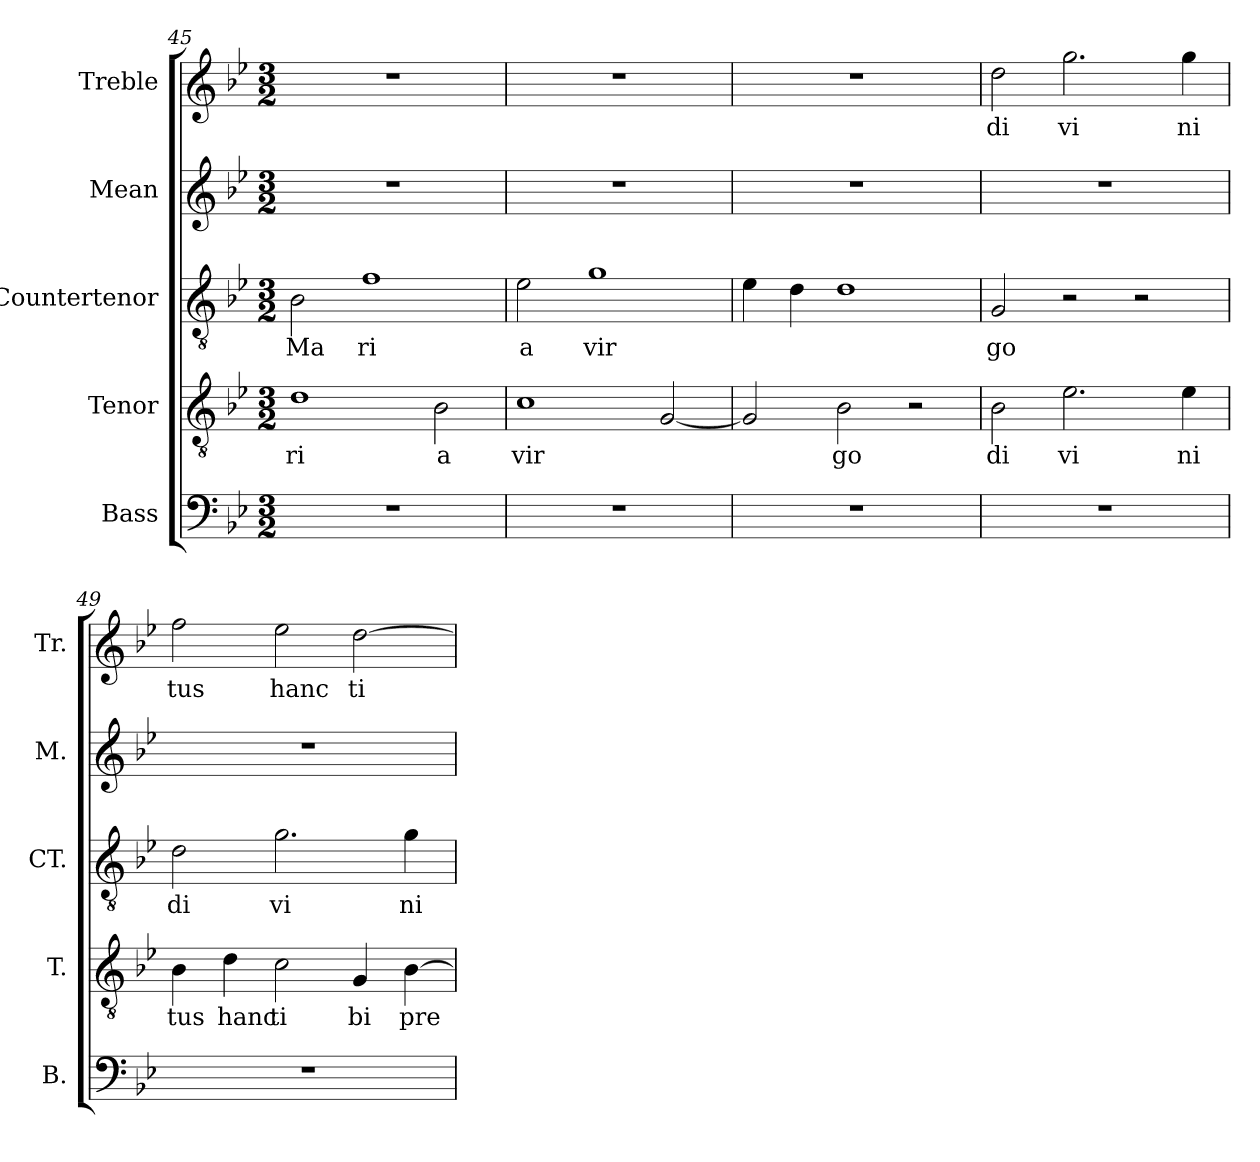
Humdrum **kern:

**kern	**kern	**text	**kern	**text	**kern	**kern	**text
*part5	*part4	*part4	*part3	*part3	*part2	*part1	*part1
*staff5	*staff4	*staff4	*staff3	*staff3	*staff2	*staff1	*staff1
*I"Bass	*I"Tenor	*	*I"Countertenor	*	*I"Mean	*I"Treble	*
*I'B.	*I'T.	*	*I'CT.	*	*I'M.	*I'Tr.	*
*clefF4	*clefGv2	*	*clefGv2	*	*clefG2	*clefG2	*
*	*ITrd7c12	*	*ITrd7c12	*	*	*	*
*k[b-e-]	*k[b-e-]	*	*k[b-e-]	*	*k[b-e-]	*k[b-e-]	*
*g:	*g:	*	*g:	*	*g:	*g:	*
*M3/2	*M3/2	*	*M3/2	*	*M3/2	*M3/2	*
=45	=45	=45	=45	=45	=45	=45	=45
!LO:N:vis=1	!	!	!	!	!	!	!
!	!	!LO:LY:b:color=#000000	!	!	!	!	!
!	!	!	!	!LO:LY:b:color=#000000	!LO:N:vis=1	!LO:N:vis=1	!
1.r	1Di	ri	2BB-i\	Ma	1.r	1.r	.
!	!	!	!	!LO:LY:b:color=#000000	!	!	!
.	.	.	1Fi	ri	.	.	.
!	!	!LO:LY:b:color=#000000	!	!	!	!	!
.	2BB-i\	a	.	.	.	.	.
=46	=46	=46	=46	=46	=46	=46	=46
!LO:N:vis=1	!	!	!	!	!	!	!
!	!	!LO:LY:b:color=#000000	!	!	!	!	!
!	!	!	!	!LO:LY:b:color=#000000	!LO:N:vis=1	!LO:N:vis=1	!
1.r	1Ci	vir	2E-i\	a	1.r	1.r	.
!	!	!	!	!LO:LY:b:color=#000000	!	!	!
.	.	.	1Gi	vir	.	.	.
.	[<2GGi/	.	.	.	.	.	.
=47	=47	=47	=47	=47	=47	=47	=47
!LO:N:vis=1	!	!	!	!	!LO:N:vis=1	!LO:N:vis=1	!
1.r	2GGi/]	.	4E-i\	.	1.r	1.r	.
.	.	.	4Di\	.	.	.	.
!	!	!LO:LY:b:color=#000000	!	!	!	!	!
.	2BB-i\	go	1Di	.	.	.	.
.	2r	.	.	.	.	.	.
=48	=48	=48	=48	=48	=48	=48	=48
!LO:N:vis=1	!	!	!	!	!	!	!
!	!	!LO:LY:b:color=#000000	!	!	!	!	!
!	!	!	!	!LO:LY:b:color=#000000	!LO:N:vis=1	!	!
!	!	!	!	!	!	!	!LO:LY:b:color=#000000
1.r	2BB-i\	di	2GGi/	go	1.r	2ddi\	di
!	!	!LO:LY:b:color=#000000	!	!	!	!	!
!	!	!	!	!	!	!	!LO:LY:b:color=#000000
.	2.E-i\	vi	2r	.	.	2.ggi\	vi
.	.	.	2r	.	.	.	.
!	!	!LO:LY:b:color=#000000	!	!	!	!	!
!	!	!	!	!	!	!	!LO:LY:b:color=#000000
.	4E-i\	ni	.	.	.	4ggi\	ni
!!LO:LB:g=z
=49	=49	=49	=49	=49	=49	=49	=49
!LO:N:vis=1	!	!	!	!	!	!	!
!	!	!LO:LY:b:color=#000000	!	!	!	!	!
!	!	!	!	!LO:LY:b:color=#000000	!LO:N:vis=1	!	!
!	!	!	!	!	!	!	!LO:LY:b:color=#000000
1.r	4BB-i\	tus	2Di\	di	1.r	2ffi\	tus
!	!	!LO:LY:b:color=#000000	!	!	!	!	!
.	4Di\	hanc	.	.	.	.	.
!	!	!LO:LY:b:color=#000000	!	!	!	!	!
!	!	!	!	!LO:LY:b:color=#000000	!	!	!
!	!	!	!	!	!	!	!LO:LY:b:color=#000000
.	2Ci\	ti	2.Gi\	vi	.	2ee-i\	hanc
!	!	!LO:LY:b:color=#000000	!	!	!	!	!
!	!	!	!	!	!	!	!LO:LY:b:color=#000000
.	4GGi/	bi	.	.	.	[>2ddi\	ti
!	!	!LO:LY:b:color=#000000	!	!	!	!	!
!	!	!	!	!LO:LY:b:color=#000000	!	!	!
.	[>4BB-i\	pre	4Gi\	ni	.	.	.
=	=	=	=	=	=	=	=
*-	*-	*-	*-	*-	*-	*-	*-
